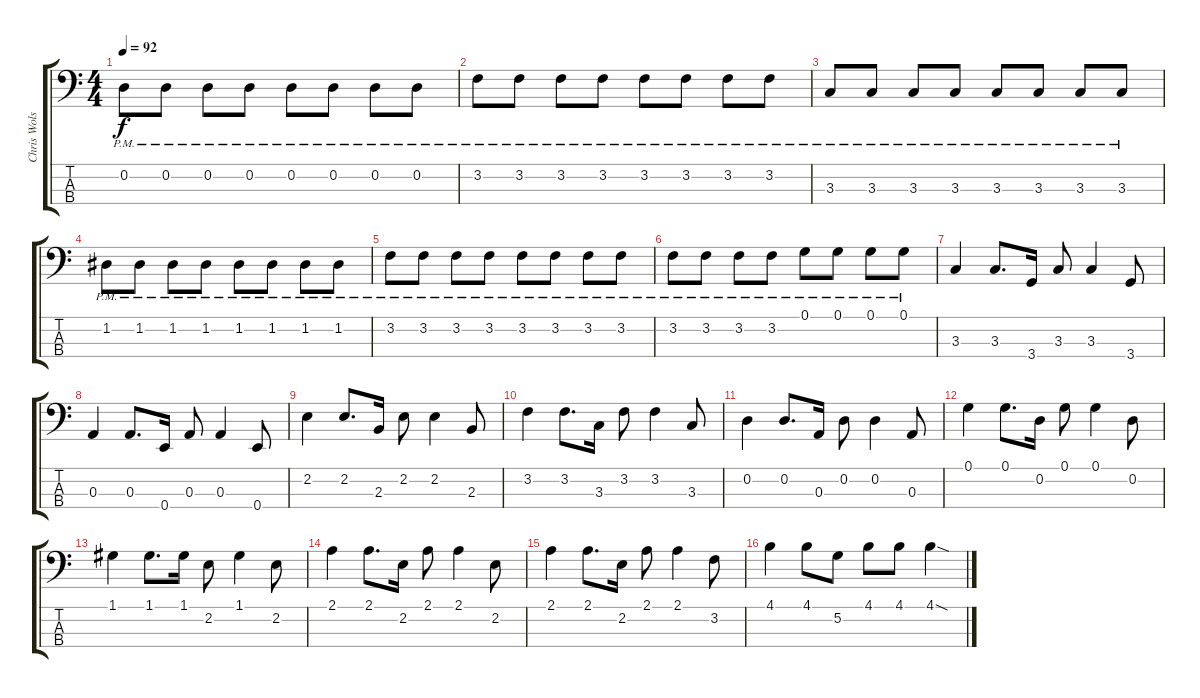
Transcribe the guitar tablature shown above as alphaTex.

\track ("Chris Wolstenholme" "Chris Wols") {instrument electricbassfinger}
\staff {score tabs}
\tuning (G2 D2 A1 E1) {hide}
\ts (4 4)
\tempo 92
\clef f4
\ks c
0.2{pm}.8{dy f} 0.2{pm}.8 0.2{pm}.8 0.2{pm}.8 0.2{pm}.8 0.2{pm}.8 0.2{pm}.8 0.2{pm}.8 |
3.2{pm}.8 3.2{pm}.8 3.2{pm}.8 3.2{pm}.8 3.2{pm}.8 3.2{pm}.8 3.2{pm}.8 3.2{pm}.8 |
3.3{pm}.8 3.3{pm}.8 3.3{pm}.8 3.3{pm}.8 3.3{pm}.8 3.3{pm}.8 3.3{pm}.8 3.3{pm}.8 |
1.2{pm}.8 1.2{pm}.8 1.2{pm}.8 1.2{pm}.8 1.2{pm}.8 1.2{pm}.8 1.2{pm}.8 1.2{pm}.8 |
3.2{pm}.8 3.2{pm}.8 3.2{pm}.8 3.2{pm}.8 3.2{pm}.8 3.2{pm}.8 3.2{pm}.8 3.2{pm}.8 |
3.2{pm}.8 3.2{pm}.8 3.2{pm}.8 3.2{pm}.8 0.1{pm}.8 0.1{pm}.8 0.1{pm}.8 0.1{pm}.8 |
3.3.4 3.3.8{d} 3.4.16 3.3.8 3.3.4 3.4.8 |
0.3.4 0.3.8{d} 0.4.16 0.3.8 0.3.4 0.4.8 |
2.2.4 2.2.8{d} 2.3.16 2.2.8 2.2.4 2.3.8 |
3.2.4 3.2.8{d} 3.3.16 3.2.8 3.2.4 3.3.8 |
0.2.4 0.2.8{d} 0.3.16 0.2.8 0.2.4 0.3.8 |
0.1.4 0.1.8{d} 0.2.16 0.1.8 0.1.4 0.2.8 |
1.1.4 1.1.8{d} 1.1.16 2.2.8 1.1.4 2.2.8 |
2.1.4 2.1.8{d} 2.2.16 2.1.8 2.1.4 2.2.8 |
2.1.4 2.1.8{d} 2.2.16 2.1.8 2.1.4 3.2.8 |
4.1.4 4.1.8 5.2.8 4.1.8 4.1.8 4.1{sod}.4
